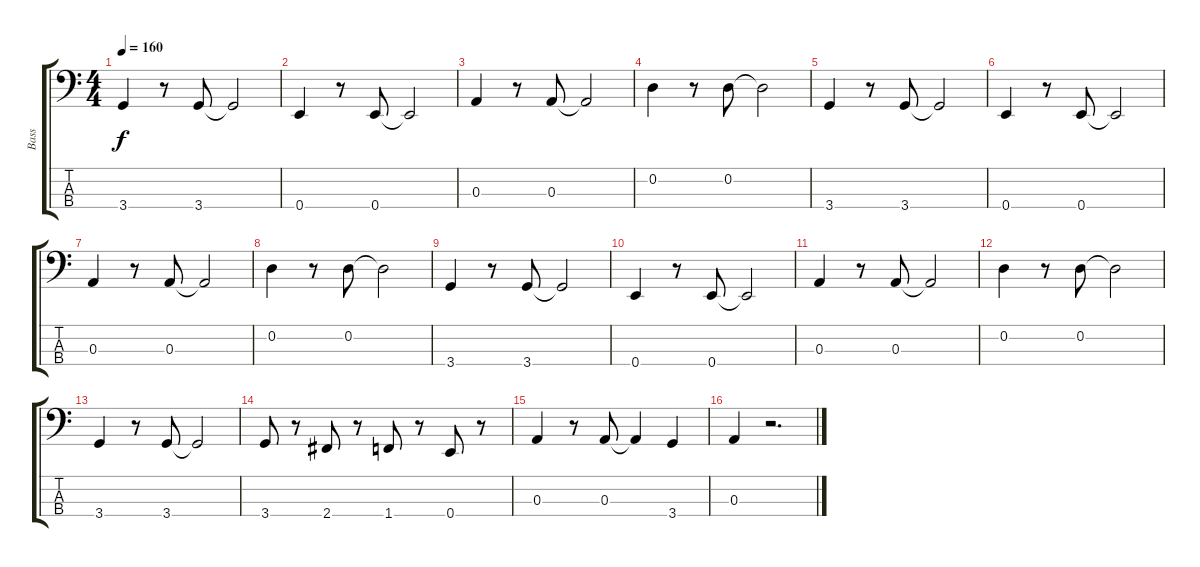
\track ("Bass" "Bass") {instrument electricbassfinger}
\staff {score tabs}
\tuning (G2 D2 A1 E1) {hide}
\ts (4 4)
\tempo 160
\clef f4
\ks c
3.4.4{dy f} r.8 3.4.8 3.4{t}.2 |
0.4.4 r.8 0.4.8 0.4{t}.2 |
0.3.4 r.8 0.3.8 0.3{t}.2 |
0.2.4 r.8 0.2.8 0.2{t}.2 |
3.4.4 r.8 3.4.8 3.4{t}.2 |
0.4.4 r.8 0.4.8 0.4{t}.2 |
0.3.4 r.8 0.3.8 0.3{t}.2 |
0.2.4 r.8 0.2.8 0.2{t}.2 |
3.4.4 r.8 3.4.8 3.4{t}.2 |
0.4.4 r.8 0.4.8 0.4{t}.2 |
0.3.4 r.8 0.3.8 0.3{t}.2 |
0.2.4 r.8 0.2.8 0.2{t}.2 |
3.4.4 r.8 3.4.8 3.4{t}.2 |
3.4.8 r.8 2.4.8 r.8 1.4.8 r.8 0.4.8 r.8 |
0.3.4 r.8 0.3.8 0.3{t}.4 3.4.4 |
0.3.4 r.2{d}
